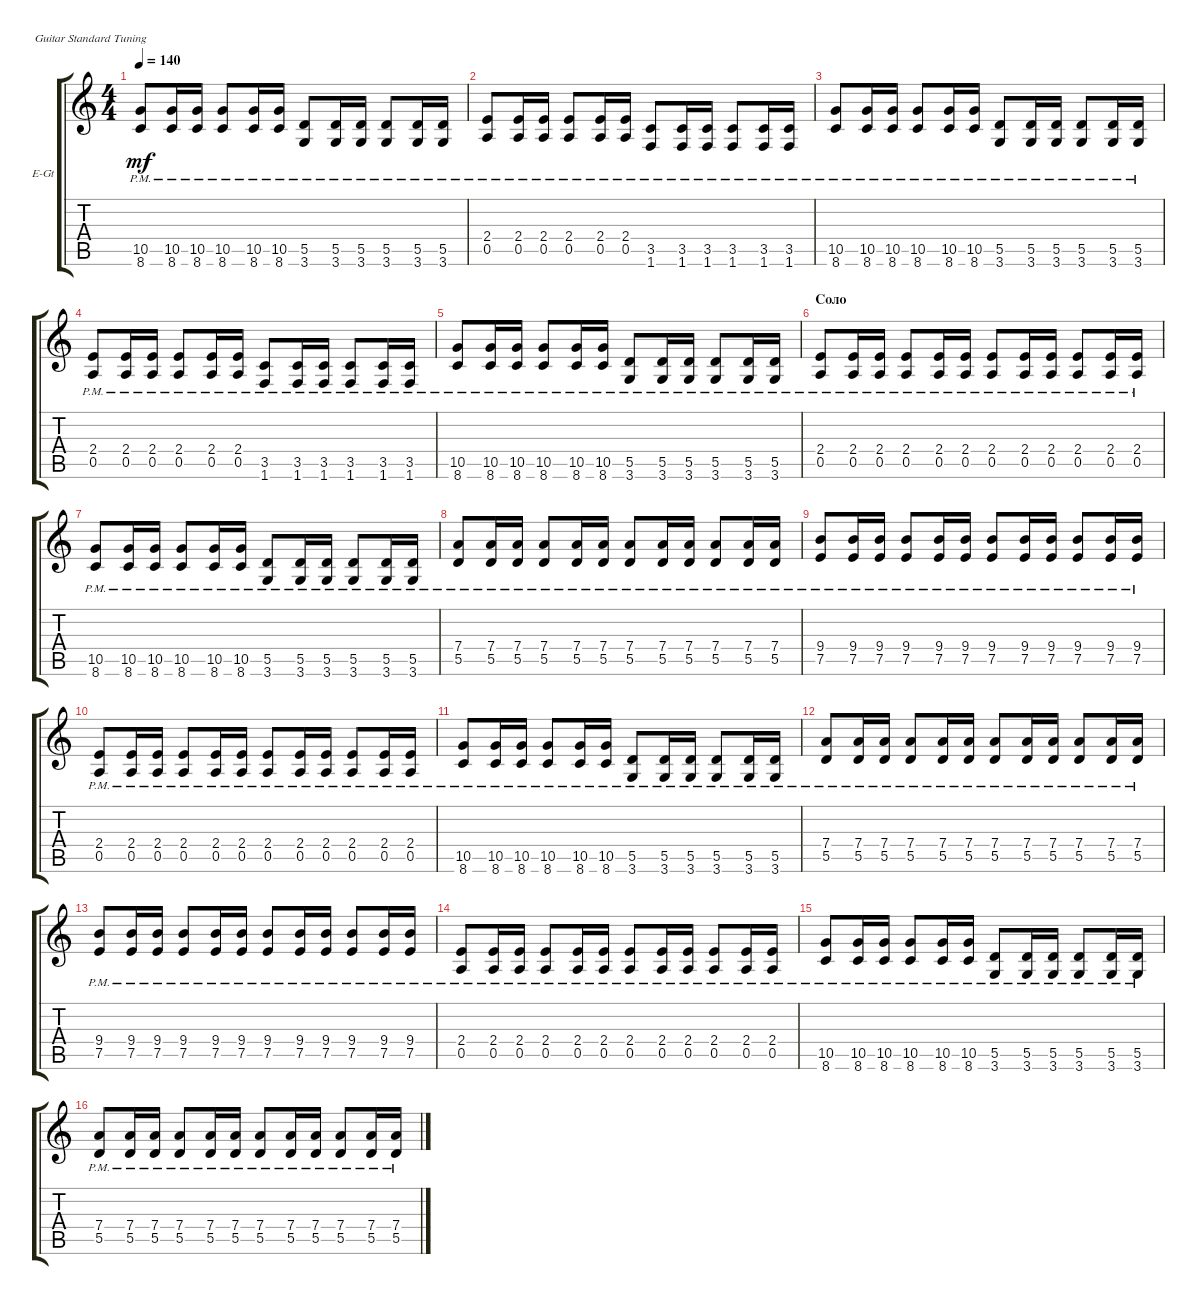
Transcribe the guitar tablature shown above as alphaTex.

\bracketExtendMode groupsimilarinstruments
\firstSystemTrackNameOrientation horizontal
\otherSystemsTrackNameOrientation horizontal
\track ("РИТМ" "E-Gt") {solo instrument distortionguitar}
\staff {score tabs}
\tuning (E4 B3 G3 D3 A2 E2)
\ts (4 4)
\tempo 140
\clef g2
\ks c
(8.6{pm} 10.5{pm}).8{dy mf} (8.6{pm} 10.5{pm}).16 (8.6{pm} 10.5{pm}).16 (8.6{pm} 10.5{pm}).8 (8.6{pm} 10.5{pm}).16 (8.6{pm} 10.5{pm}).16 (3.6{pm} 5.5{pm}).8 (3.6{pm} 5.5{pm}).16 (3.6{pm} 5.5{pm}).16 (3.6{pm} 5.5{pm}).8 (3.6{pm} 5.5{pm}).16 (3.6{pm} 5.5{pm}).16 |
(0.5{pm} 2.4{pm}).8 (0.5{pm} 2.4{pm}).16 (0.5{pm} 2.4{pm}).16 (0.5{pm} 2.4{pm}).8 (0.5{pm} 2.4{pm}).16 (0.5{pm} 2.4{pm}).16 (1.6{pm} 3.5{pm}).8 (1.6{pm} 3.5{pm}).16 (1.6{pm} 3.5{pm}).16 (1.6{pm} 3.5{pm}).8 (1.6{pm} 3.5{pm}).16 (1.6{pm} 3.5{pm}).16 |
(8.6{pm} 10.5{pm}).8 (8.6{pm} 10.5{pm}).16 (8.6{pm} 10.5{pm}).16 (8.6{pm} 10.5{pm}).8 (8.6{pm} 10.5{pm}).16 (8.6{pm} 10.5{pm}).16 (3.6{pm} 5.5{pm}).8 (3.6{pm} 5.5{pm}).16 (3.6{pm} 5.5{pm}).16 (3.6{pm} 5.5{pm}).8 (3.6{pm} 5.5{pm}).16 (3.6{pm} 5.5{pm}).16 |
(0.5{pm} 2.4{pm}).8 (0.5{pm} 2.4{pm}).16 (0.5{pm} 2.4{pm}).16 (0.5{pm} 2.4{pm}).8 (0.5{pm} 2.4{pm}).16 (0.5{pm} 2.4{pm}).16 (1.6{pm} 3.5{pm}).8 (1.6{pm} 3.5{pm}).16 (1.6{pm} 3.5{pm}).16 (1.6{pm} 3.5{pm}).8 (1.6{pm} 3.5{pm}).16 (1.6{pm} 3.5{pm}).16 |
(8.6{pm} 10.5{pm}).8 (8.6{pm} 10.5{pm}).16 (8.6{pm} 10.5{pm}).16 (8.6{pm} 10.5{pm}).8 (8.6{pm} 10.5{pm}).16 (8.6{pm} 10.5{pm}).16 (3.6{pm} 5.5{pm}).8 (3.6{pm} 5.5{pm}).16 (3.6{pm} 5.5{pm}).16 (3.6{pm} 5.5{pm}).8 (3.6{pm} 5.5{pm}).16 (3.6{pm} 5.5{pm}).16 |
\section ("" "Соло")
(0.5{pm} 2.4{pm}).8 (0.5{pm} 2.4{pm}).16 (0.5{pm} 2.4{pm}).16 (0.5{pm} 2.4{pm}).8 (0.5{pm} 2.4{pm}).16 (0.5{pm} 2.4{pm}).16 (0.5{pm} 2.4{pm}).8 (0.5{pm} 2.4{pm}).16 (0.5{pm} 2.4{pm}).16 (0.5{pm} 2.4{pm}).8 (0.5{pm} 2.4{pm}).16 (0.5{pm} 2.4{pm}).16 |
(8.6{pm} 10.5{pm}).8 (8.6{pm} 10.5{pm}).16 (8.6{pm} 10.5{pm}).16 (8.6{pm} 10.5{pm}).8 (8.6{pm} 10.5{pm}).16 (8.6{pm} 10.5{pm}).16 (3.6{pm} 5.5{pm}).8 (3.6{pm} 5.5{pm}).16 (3.6{pm} 5.5{pm}).16 (3.6{pm} 5.5{pm}).8 (3.6{pm} 5.5{pm}).16 (3.6{pm} 5.5{pm}).16 |
(5.5{pm} 7.4{pm}).8 (5.5{pm} 7.4{pm}).16 (5.5{pm} 7.4{pm}).16 (5.5{pm} 7.4{pm}).8 (5.5{pm} 7.4{pm}).16 (5.5{pm} 7.4{pm}).16 (5.5{pm} 7.4{pm}).8 (5.5{pm} 7.4{pm}).16 (5.5{pm} 7.4{pm}).16 (5.5{pm} 7.4{pm}).8 (5.5{pm} 7.4{pm}).16 (5.5{pm} 7.4{pm}).16 |
(7.5{pm} 9.4{pm}).8 (7.5{pm} 9.4{pm}).16 (7.5{pm} 9.4{pm}).16 (7.5{pm} 9.4{pm}).8 (7.5{pm} 9.4{pm}).16 (7.5{pm} 9.4{pm}).16 (7.5{pm} 9.4{pm}).8 (7.5{pm} 9.4{pm}).16 (7.5{pm} 9.4{pm}).16 (7.5{pm} 9.4{pm}).8 (7.5{pm} 9.4{pm}).16 (7.5{pm} 9.4{pm}).16 |
(0.5{pm} 2.4{pm}).8 (0.5{pm} 2.4{pm}).16 (0.5{pm} 2.4{pm}).16 (0.5{pm} 2.4{pm}).8 (0.5{pm} 2.4{pm}).16 (0.5{pm} 2.4{pm}).16 (0.5{pm} 2.4{pm}).8 (0.5{pm} 2.4{pm}).16 (0.5{pm} 2.4{pm}).16 (0.5{pm} 2.4{pm}).8 (0.5{pm} 2.4{pm}).16 (0.5{pm} 2.4{pm}).16 |
(8.6{pm} 10.5{pm}).8 (8.6{pm} 10.5{pm}).16 (8.6{pm} 10.5{pm}).16 (8.6{pm} 10.5{pm}).8 (8.6{pm} 10.5{pm}).16 (8.6{pm} 10.5{pm}).16 (3.6{pm} 5.5{pm}).8 (3.6{pm} 5.5{pm}).16 (3.6{pm} 5.5{pm}).16 (3.6{pm} 5.5{pm}).8 (3.6{pm} 5.5{pm}).16 (3.6{pm} 5.5{pm}).16 |
(5.5{pm} 7.4{pm}).8 (5.5{pm} 7.4{pm}).16 (5.5{pm} 7.4{pm}).16 (5.5{pm} 7.4{pm}).8 (5.5{pm} 7.4{pm}).16 (5.5{pm} 7.4{pm}).16 (5.5{pm} 7.4{pm}).8 (5.5{pm} 7.4{pm}).16 (5.5{pm} 7.4{pm}).16 (5.5{pm} 7.4{pm}).8 (5.5{pm} 7.4{pm}).16 (5.5{pm} 7.4{pm}).16 |
(7.5{pm} 9.4{pm}).8 (7.5{pm} 9.4{pm}).16 (7.5{pm} 9.4{pm}).16 (7.5{pm} 9.4{pm}).8 (7.5{pm} 9.4{pm}).16 (7.5{pm} 9.4{pm}).16 (7.5{pm} 9.4{pm}).8 (7.5{pm} 9.4{pm}).16 (7.5{pm} 9.4{pm}).16 (7.5{pm} 9.4{pm}).8 (7.5{pm} 9.4{pm}).16 (7.5{pm} 9.4{pm}).16 |
(0.5{pm} 2.4{pm}).8 (0.5{pm} 2.4{pm}).16 (0.5{pm} 2.4{pm}).16 (0.5{pm} 2.4{pm}).8 (0.5{pm} 2.4{pm}).16 (0.5{pm} 2.4{pm}).16 (0.5{pm} 2.4{pm}).8 (0.5{pm} 2.4{pm}).16 (0.5{pm} 2.4{pm}).16 (0.5{pm} 2.4{pm}).8 (0.5{pm} 2.4{pm}).16 (0.5{pm} 2.4{pm}).16 |
(8.6{pm} 10.5{pm}).8 (8.6{pm} 10.5{pm}).16 (8.6{pm} 10.5{pm}).16 (8.6{pm} 10.5{pm}).8 (8.6{pm} 10.5{pm}).16 (8.6{pm} 10.5{pm}).16 (3.6{pm} 5.5{pm}).8 (3.6{pm} 5.5{pm}).16 (3.6{pm} 5.5{pm}).16 (3.6{pm} 5.5{pm}).8 (3.6{pm} 5.5{pm}).16 (3.6{pm} 5.5{pm}).16 |
(5.5{pm} 7.4{pm}).8 (5.5{pm} 7.4{pm}).16 (5.5{pm} 7.4{pm}).16 (5.5{pm} 7.4{pm}).8 (5.5{pm} 7.4{pm}).16 (5.5{pm} 7.4{pm}).16 (5.5{pm} 7.4{pm}).8 (5.5{pm} 7.4{pm}).16 (5.5{pm} 7.4{pm}).16 (5.5{pm} 7.4{pm}).8 (5.5{pm} 7.4{pm}).16 (5.5{pm} 7.4{pm}).16
